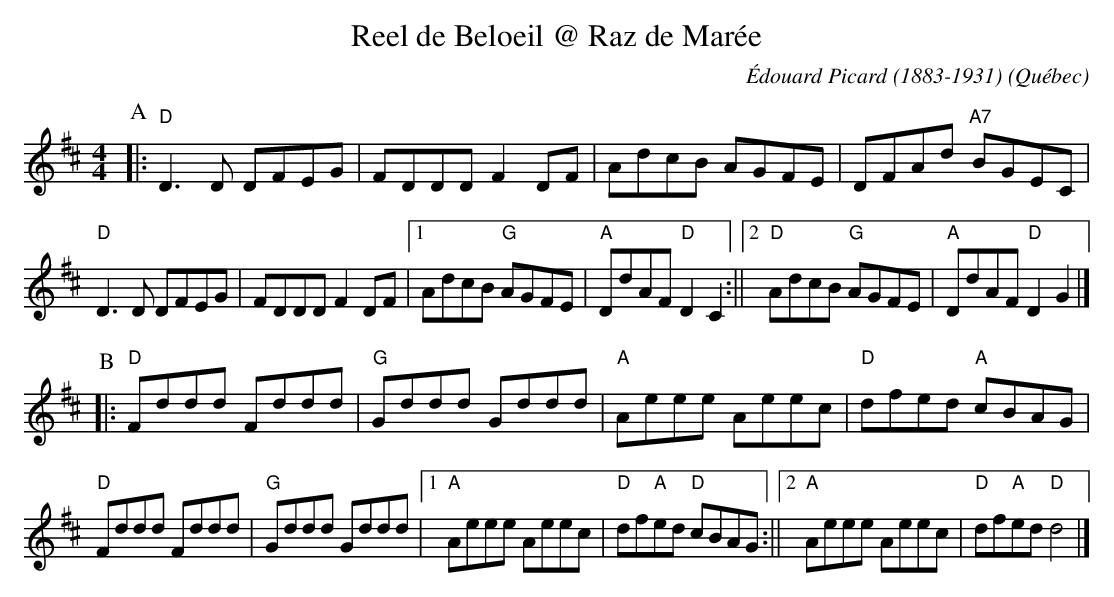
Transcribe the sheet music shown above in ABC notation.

X:1
T:Reel de Beloeil @ Raz de Marée
C:Édouard Picard (1883-1931)
O:Québec
M:4/4
L:1/8
K:Dmaj
P:A
|: "D"D2>D2 DFEG | FDDD F2DF|AdcB AGFE | DFAd "A7"BGEC|
"D"D3D DFEG | FDDD F2DF|1AdcB "G"AGFE | "A"DdAF "D"D2C2:||2 "D" AdcB "G"AGFE | "A"DdAF "D"D2G2|]
P:B
|: "D"Fddd Fddd | "G"Gddd Gddd| "A"Aeee Aeec | "D"dfed "A"cBAG|
"D"Fddd Fddd | "G"Gddd Gddd|1"A"Aeee Aeec | "D"df"A"ed "D"cBAG:||2"A"Aeee Aeec | "D"df"A"ed "D"d4|]
